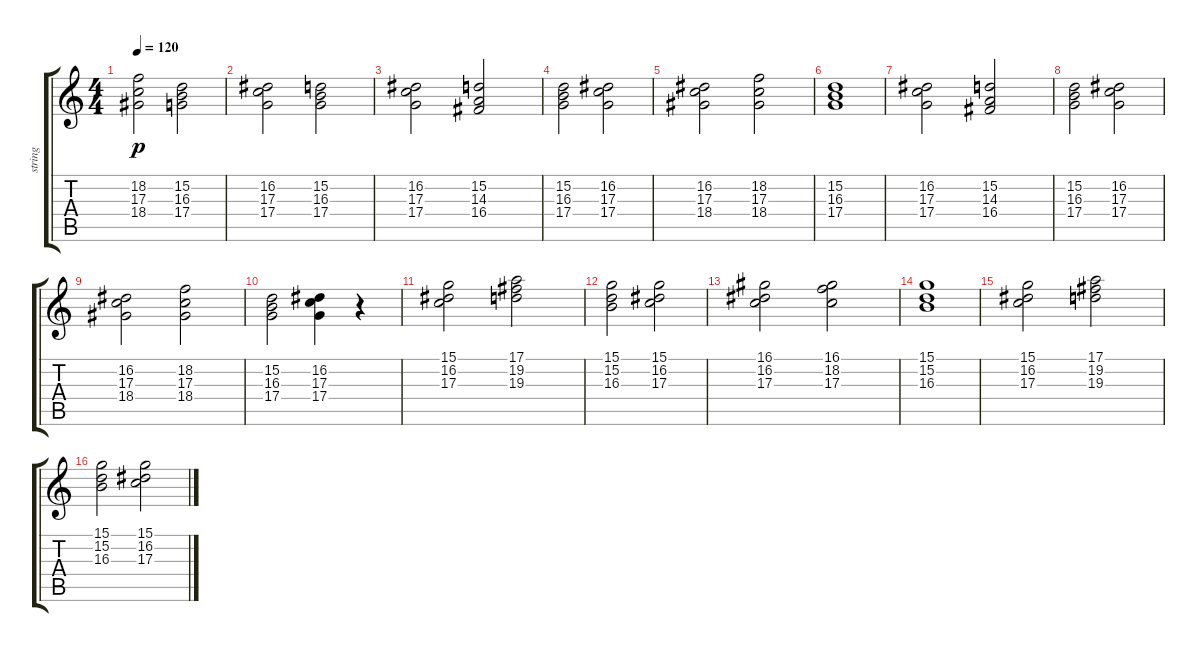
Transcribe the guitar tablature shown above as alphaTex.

\track ("string" "string") {instrument stringensemble1}
\staff {score tabs}
\tuning (E4 B3 G3 D3 A2 E2) {hide}
\ts (4 4)
\tempo 120
\clef g2
\ks c
(18.2 17.3 18.4).2{dy p} (15.2 16.3 17.4).2 |
(16.2 17.3 17.4).2 (15.2 16.3 17.4).2 |
(16.2 17.3 17.4).2 (15.2 14.3 16.4).2 |
(15.2 16.3 17.4).2 (16.2 17.3 17.4).2 |
(16.2 17.3 18.4).2 (18.2 17.3 18.4).2 |
(15.2 16.3 17.4).1 |
(16.2 17.3 17.4).2 (15.2 14.3 16.4).2 |
(15.2 16.3 17.4).2 (16.2 17.3 17.4).2 |
(16.2 17.3 18.4).2 (18.2 17.3 18.4).2 |
(15.2 16.3 17.4).2 (16.2 17.3 17.4).4 r.4 |
(15.1 16.2 17.3).2 (17.1 19.2 19.3).2 |
(15.1 15.2 16.3).2 (15.1 16.2 17.3).2 |
(16.1 16.2 17.3).2 (16.1 18.2 17.3).2 |
(15.1 15.2 16.3).1 |
(15.1 16.2 17.3).2 (17.1 19.2 19.3).2 |
(15.1 15.2 16.3).2 (15.1 16.2 17.3).2
